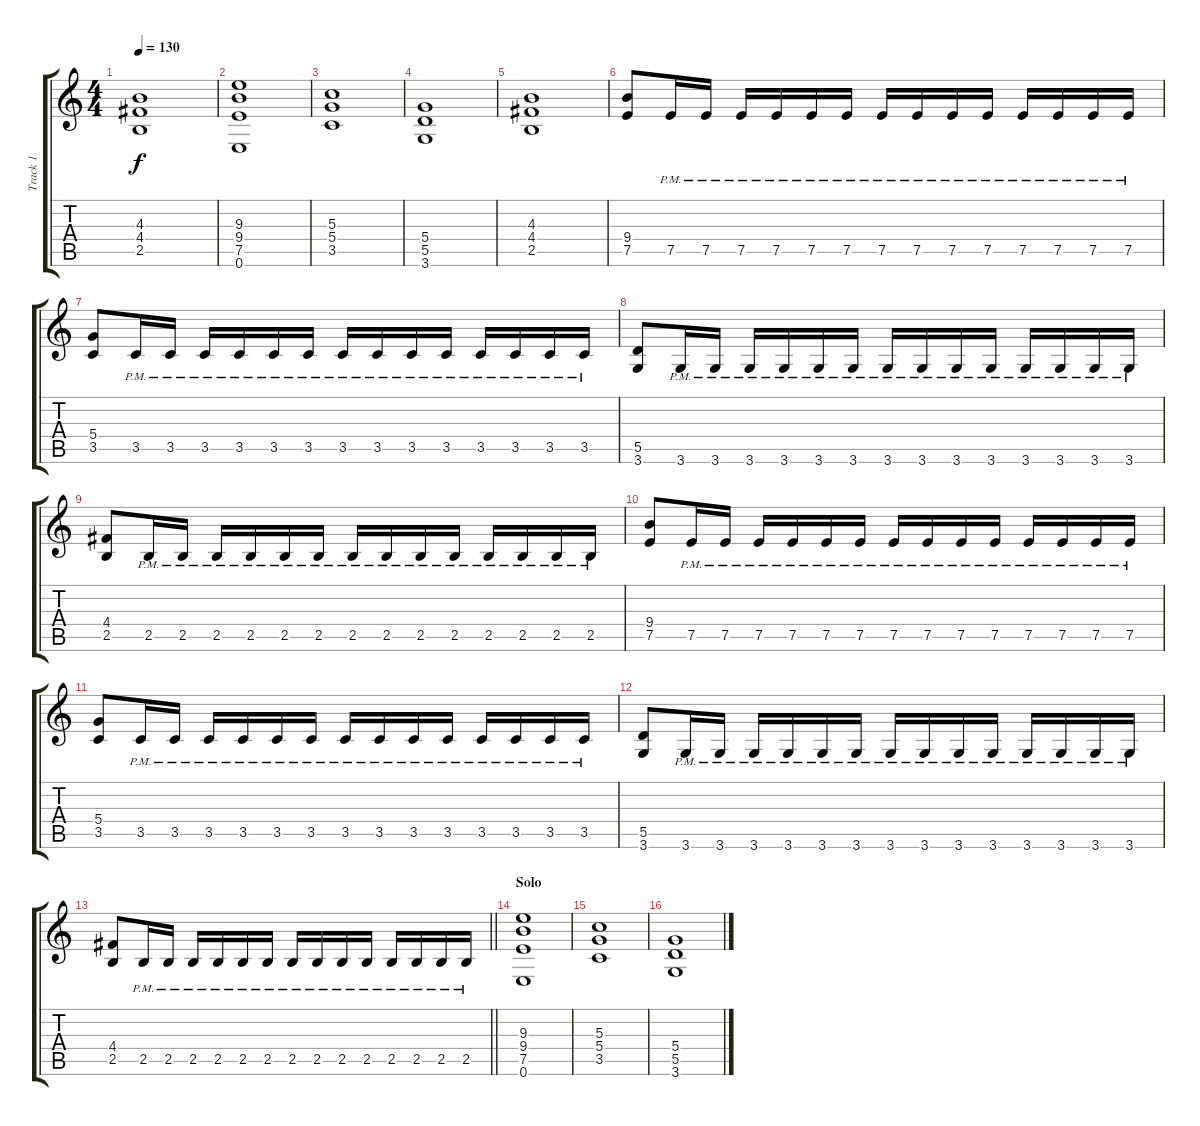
\track ("Track 1" "Track 1") {instrument overdrivenguitar}
\staff {score tabs}
\tuning (E4 B3 G3 D3 A2 E2) {hide}
\ts (4 4)
\tempo 130
\clef g2
\ks c
(4.3 4.4 2.5).1{dy f} |
(9.3 9.4 7.5 0.6).1 |
(5.3 5.4 3.5).1 |
(5.4 5.5 3.6).1 |
(4.3 4.4 2.5).1 |
(9.4 7.5).8 7.5{pm}.16 7.5{pm}.16 7.5{pm}.16 7.5{pm}.16 7.5{pm}.16 7.5{pm}.16 7.5{pm}.16 7.5{pm}.16 7.5{pm}.16 7.5{pm}.16 7.5{pm}.16 7.5{pm}.16 7.5{pm}.16 7.5{pm}.16 |
(5.4 3.5).8 3.5{pm}.16 3.5{pm}.16 3.5{pm}.16 3.5{pm}.16 3.5{pm}.16 3.5{pm}.16 3.5{pm}.16 3.5{pm}.16 3.5{pm}.16 3.5{pm}.16 3.5{pm}.16 3.5{pm}.16 3.5{pm}.16 3.5{pm}.16 |
(5.5 3.6).8 3.6{pm}.16 3.6{pm}.16 3.6{pm}.16 3.6{pm}.16 3.6{pm}.16 3.6{pm}.16 3.6{pm}.16 3.6{pm}.16 3.6{pm}.16 3.6{pm}.16 3.6{pm}.16 3.6{pm}.16 3.6{pm}.16 3.6{pm}.16 |
(4.4 2.5).8 2.5{pm}.16 2.5{pm}.16 2.5{pm}.16 2.5{pm}.16 2.5{pm}.16 2.5{pm}.16 2.5{pm}.16 2.5{pm}.16 2.5{pm}.16 2.5{pm}.16 2.5{pm}.16 2.5{pm}.16 2.5{pm}.16 2.5{pm}.16 |
(9.4 7.5).8 7.5{pm}.16 7.5{pm}.16 7.5{pm}.16 7.5{pm}.16 7.5{pm}.16 7.5{pm}.16 7.5{pm}.16 7.5{pm}.16 7.5{pm}.16 7.5{pm}.16 7.5{pm}.16 7.5{pm}.16 7.5{pm}.16 7.5{pm}.16 |
(5.4 3.5).8 3.5{pm}.16 3.5{pm}.16 3.5{pm}.16 3.5{pm}.16 3.5{pm}.16 3.5{pm}.16 3.5{pm}.16 3.5{pm}.16 3.5{pm}.16 3.5{pm}.16 3.5{pm}.16 3.5{pm}.16 3.5{pm}.16 3.5{pm}.16 |
(5.5 3.6).8 3.6{pm}.16 3.6{pm}.16 3.6{pm}.16 3.6{pm}.16 3.6{pm}.16 3.6{pm}.16 3.6{pm}.16 3.6{pm}.16 3.6{pm}.16 3.6{pm}.16 3.6{pm}.16 3.6{pm}.16 3.6{pm}.16 3.6{pm}.16 |
\barLineRight lightlight
(4.4 2.5).8 2.5{pm}.16 2.5{pm}.16 2.5{pm}.16 2.5{pm}.16 2.5{pm}.16 2.5{pm}.16 2.5{pm}.16 2.5{pm}.16 2.5{pm}.16 2.5{pm}.16 2.5{pm}.16 2.5{pm}.16 2.5{pm}.16 2.5{pm}.16 |
\section ("" "Solo")
(9.3 9.4 7.5 0.6).1 |
(5.3 5.4 3.5).1 |
(5.4 5.5 3.6).1
